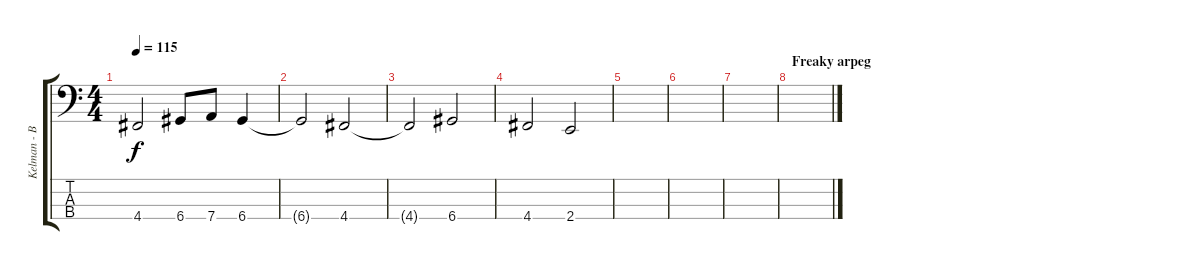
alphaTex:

\track ("Kelman - Bass" "Kelman - B") {instrument slapbass1}
\staff {score tabs}
\tuning (G2 D2 A1 D1) {hide}
\ts (4 4)
\tempo 115
\clef f4
\ks c
4.4.2{dy f} 6.4.8 7.4.8 6.4.4 |
6.4{t}.2 4.4.2 |
4.4{t}.2 6.4.2 |
4.4.2 2.4.2 |
|
|
|
\section ("" "Freaky arpeg")
